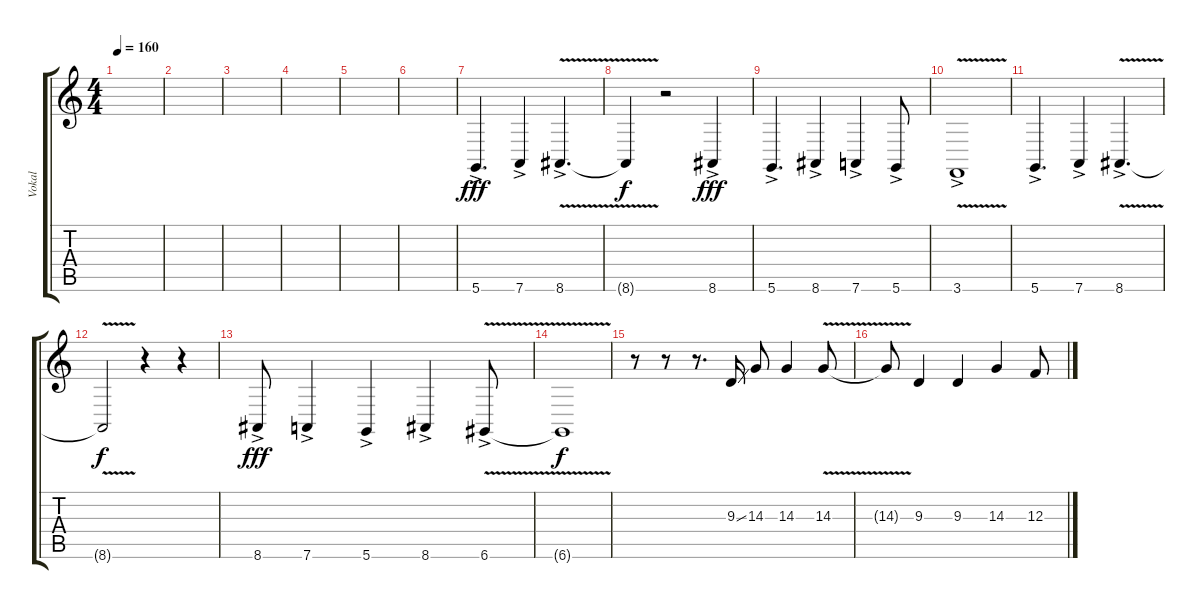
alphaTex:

\track ("Vokal" "Vokal") {instrument lead1square}
\staff {score tabs}
\tuning (D4 A3 F3 C3 G2 D2) {hide}
\ts (4 4)
\tempo 160
\clef g2
\ks c
|
|
|
|
|
|
5.6{ac}.4{d dy fff} 7.6{ac}.4 8.6{v ac}.4{d} |
8.6{t}.4{dy f} r.2 8.6{ac}.4{dy fff} |
5.6{ac}.4{d} 8.6{ac}.4 7.6{ac}.4 5.6{ac}.8 |
3.6{v ac}.1 |
5.6{ac}.4{d} 7.6{ac}.4 8.6{v ac}.4{d} |
8.6{t}.2{dy f} r.4 r.4 |
8.6{ac}.8{dy fff} 7.6{ac}.4 5.6{ac}.4 8.6{ac}.4 6.6{v ac}.8 |
6.6{t}.1{dy f} |
r.8 r.8 r.8{d} 9.3{ss}.16 14.3.8 14.3.4 14.3{v}.8 |
14.3{t}.8 9.3.4 9.3.4 14.3.4 12.3.8
